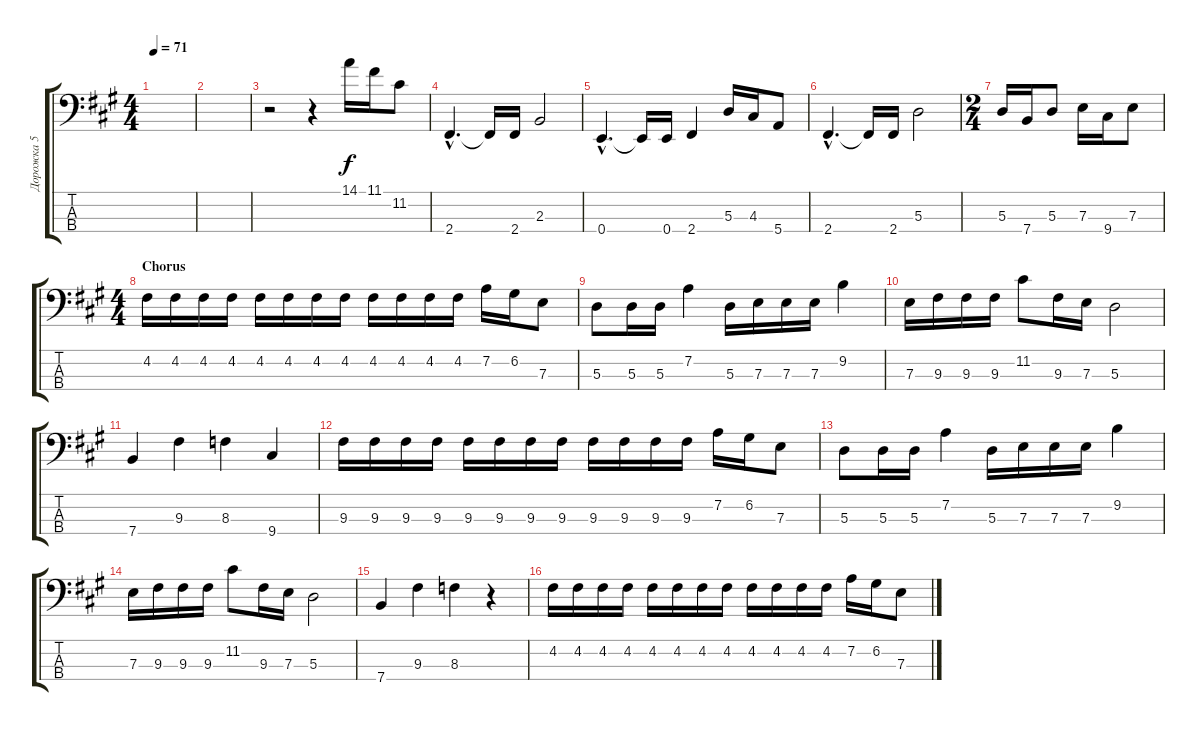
\track ("Дорожка 5" "Дорожка 5") {instrument electricbassfinger}
\staff {score tabs}
\tuning (G2 D2 A1 E1) {hide}
\ts (4 4)
\tempo 71
\clef f4
\ks f#minor
|
|
r.2 r.4 14.1.16 11.1.16 11.2.8 |
2.4{hac}.4{d} 2.4{t}.16 2.4.16 2.3.2 |
0.4{hac}.4{d} 0.4{t}.16 0.4.16 2.4.4 5.3.16 4.3.16 5.4.8 |
2.4{hac}.4{d} 2.4{t}.16 2.4.16 5.3.2 |
\ts (2 4)
5.3.16 7.4.16 5.3.8 7.3.16 9.4.16 7.3.8 |
\ts (4 4)
\section ("" "Chorus")
4.2.16 4.2.16 4.2.16 4.2.16 4.2.16 4.2.16 4.2.16 4.2.16 4.2.16 4.2.16 4.2.16 4.2.16 7.2.16 6.2.16 7.3.8 |
5.3.8 5.3.16 5.3.16 7.2.4 5.3.16 7.3.16 7.3.16 7.3.16 9.2.4 |
7.3.16 9.3.16 9.3.16 9.3.16 11.2.8 9.3.16 7.3.16 5.3.2 |
7.4.4 9.3.4 8.3.4 9.4.4 |
9.3.16 9.3.16 9.3.16 9.3.16 9.3.16 9.3.16 9.3.16 9.3.16 9.3.16 9.3.16 9.3.16 9.3.16 7.2.16 6.2.16 7.3.8 |
5.3.8 5.3.16 5.3.16 7.2.4 5.3.16 7.3.16 7.3.16 7.3.16 9.2.4 |
7.3.16 9.3.16 9.3.16 9.3.16 11.2.8 9.3.16 7.3.16 5.3.2 |
7.4.4 9.3.4 8.3.4 r.4 |
4.2.16 4.2.16 4.2.16 4.2.16 4.2.16 4.2.16 4.2.16 4.2.16 4.2.16 4.2.16 4.2.16 4.2.16 7.2.16 6.2.16 7.3.8
